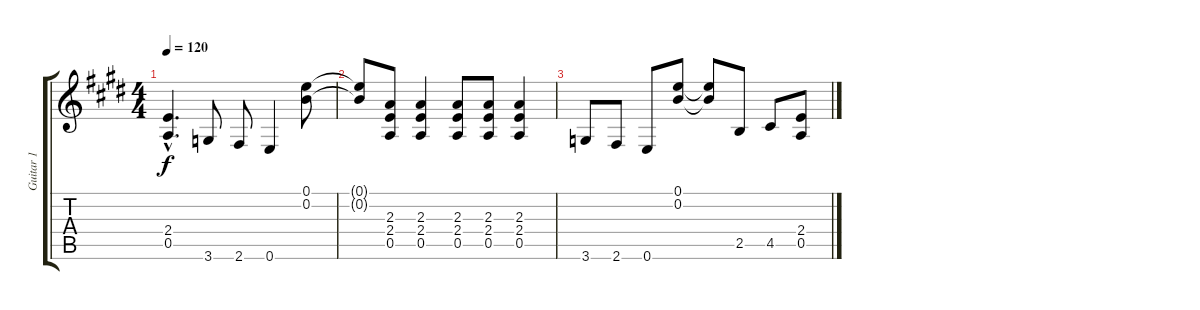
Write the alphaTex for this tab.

\track ("Guitar 1" "Guitar 1") {instrument distortionguitar}
\staff {score tabs}
\tuning (E4 B3 G3 D3 A2 E2) {hide}
\ts (4 4)
\tempo 120
\clef g2
\ks e
(2.4{hac} 0.5{hac}).4{d dy f} 3.6.8 2.6.8 0.6.4 (0.1 0.2).8 |
(0.1{t} 0.2{t}).8{volume 1} (2.3 2.4 0.5).8 (2.3 2.4 0.5).4 (2.3 2.4 0.5).8 (2.3 2.4 0.5).8 (2.3 2.4 0.5).4 |
3.6.8{volume 0} 2.6.8 0.6.8 (0.1 0.2).8 (0.1{t} 0.2{t}).8 2.5.8 4.5.8 (2.4 0.5).8
